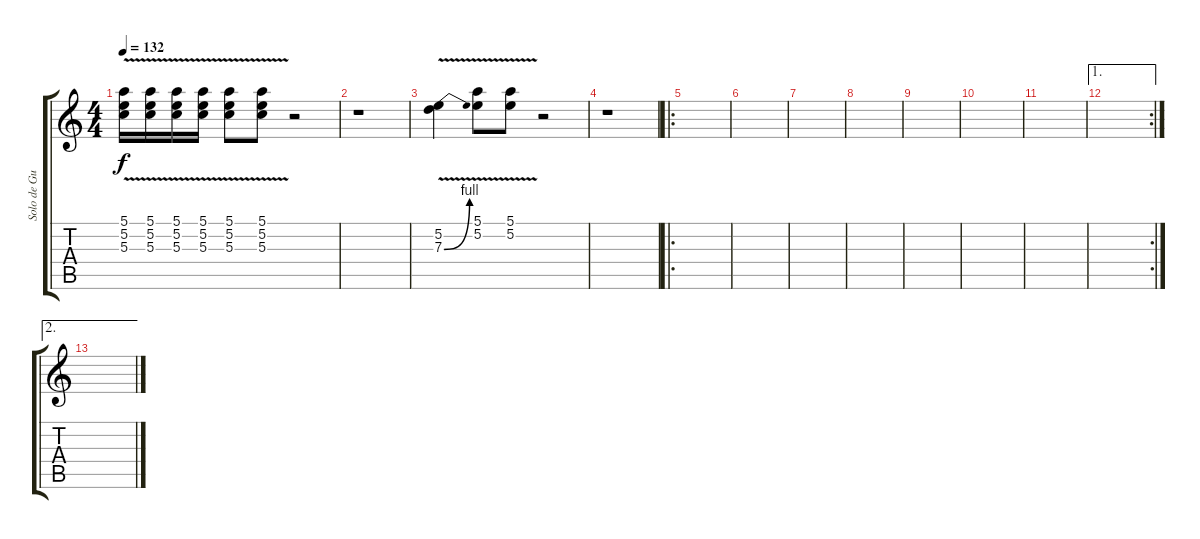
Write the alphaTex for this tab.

\track ("Solo de Guitarra" "Solo de Gu") {instrument overdrivenguitar}
\staff {score tabs}
\tuning (E4 B3 G3 D3 A2 E2) {hide}
\ts (4 4)
\tempo 132
\clef g2
\ks c
(5.1{v} 5.2{v} 5.3{v}).16{dy f} (5.1{v} 5.2{v} 5.3{v}).16 (5.1{v} 5.2{v} 5.3{v}).16 (5.1{v} 5.2{v} 5.3{v}).16 (5.1{v} 5.2{v} 5.3{v}).8 (5.1{v} 5.2{v} 5.3{v}).8 r.2 |
r.1 |
(5.2{v} 7.3{be (bend 0 0 60 4) v}).4 (5.1{v} 5.2{v}).8 (5.1{v} 5.2{v}).8 r.2 |
r.1 |
\ro
|
|
|
|
|
|
|
\ae 1
\rc 2
|
\ae 2
